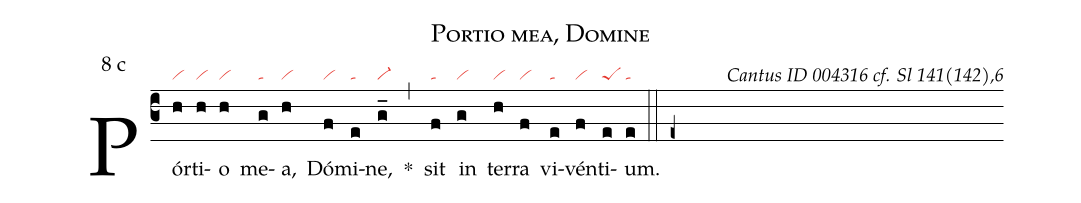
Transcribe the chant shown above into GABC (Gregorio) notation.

name: Portio mea, Domine;
mode: 8;
mode-differentia: c;
commentary: Cantus ID 004316 cf. Sl 141(142),6;
nabc-lines: 1;
%%
(c3)

Pór(h|vi)ti(h|vi)o(h|vi) me(g|ta)a,(h|vi) Dó(f|vi)mi(e|ta)ne,(g_|vi-) *(,) sit(f|ta) in(g|vi) ter(h|vi)ra(f|vi) vi(e|ta)vén(f|vi)ti(e|peS)um.(e|ta)

(::)

(e+)
